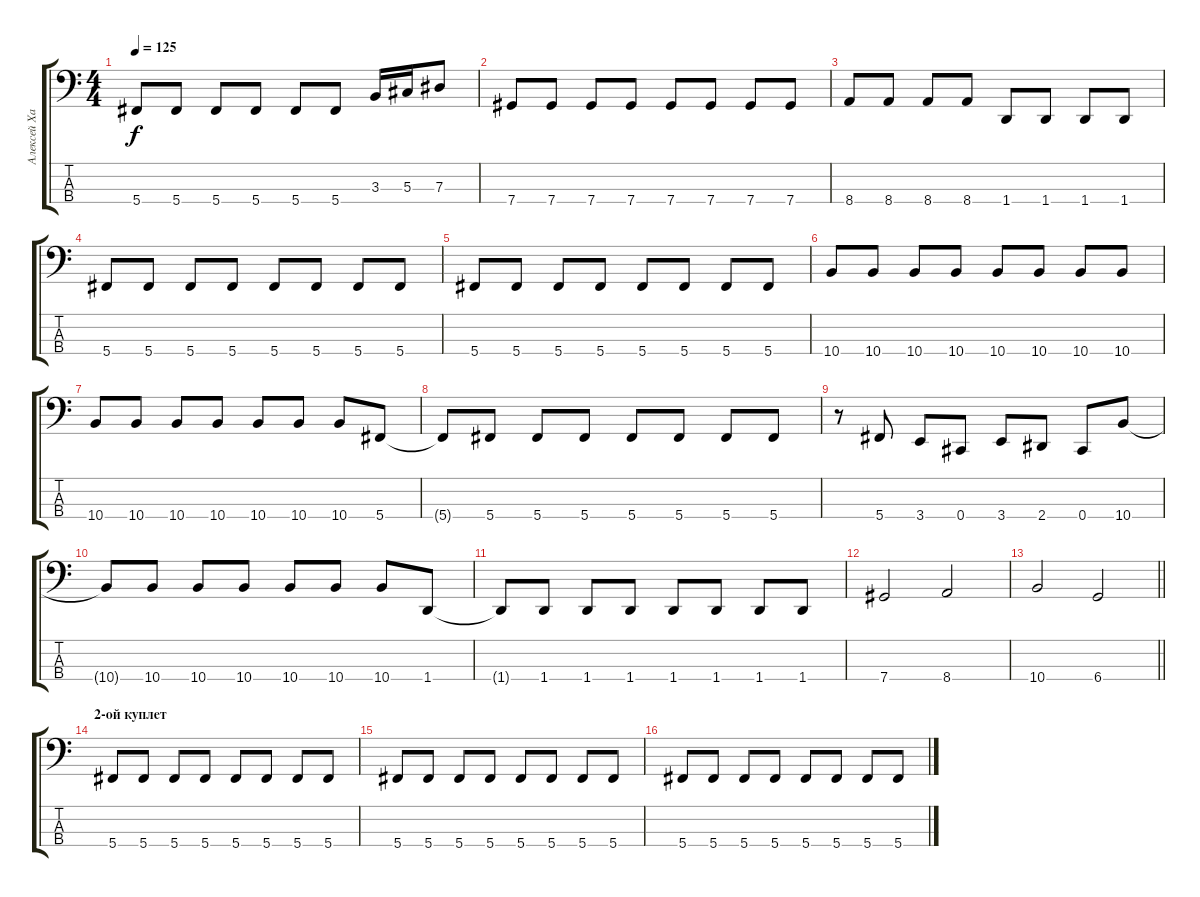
\track ("Алексей Харьков" "Алексей Ха") {instrument slapbass1}
\staff {score tabs}
\tuning (Gb2 Db2 Ab1 Db1) {hide}
\ts (4 4)
\tempo 125
\clef f4
\ks c
5.4.8{dy f} 5.4.8 5.4.8 5.4.8 5.4.8 5.4.8 3.3.16 5.3.16 7.3.8 |
7.4.8 7.4.8 7.4.8 7.4.8 7.4.8 7.4.8 7.4.8 7.4.8 |
8.4.8 8.4.8 8.4.8 8.4.8 1.4.8 1.4.8 1.4.8 1.4.8 |
5.4.8 5.4.8 5.4.8 5.4.8 5.4.8 5.4.8 5.4.8 5.4.8 |
5.4.8 5.4.8 5.4.8 5.4.8 5.4.8 5.4.8 5.4.8 5.4.8 |
10.4.8 10.4.8 10.4.8 10.4.8 10.4.8 10.4.8 10.4.8 10.4.8 |
10.4.8 10.4.8 10.4.8 10.4.8 10.4.8 10.4.8 10.4.8 5.4.8 |
5.4{t}.8 5.4.8 5.4.8 5.4.8 5.4.8 5.4.8 5.4.8 5.4.8 |
r.8 5.4.8 3.4.8 0.4.8 3.4.8 2.4.8 0.4.8 10.4.8 |
10.4{t}.8 10.4.8 10.4.8 10.4.8 10.4.8 10.4.8 10.4.8 1.4.8 |
1.4{t}.8 1.4.8 1.4.8 1.4.8 1.4.8 1.4.8 1.4.8 1.4.8 |
7.4.2 8.4.2 |
\barLineRight lightlight
10.4.2 6.4.2 |
\section ("" "2-ой куплет")
5.4.8 5.4.8 5.4.8 5.4.8 5.4.8 5.4.8 5.4.8 5.4.8 |
5.4.8 5.4.8 5.4.8 5.4.8 5.4.8 5.4.8 5.4.8 5.4.8 |
5.4.8 5.4.8 5.4.8 5.4.8 5.4.8 5.4.8 5.4.8 5.4.8
